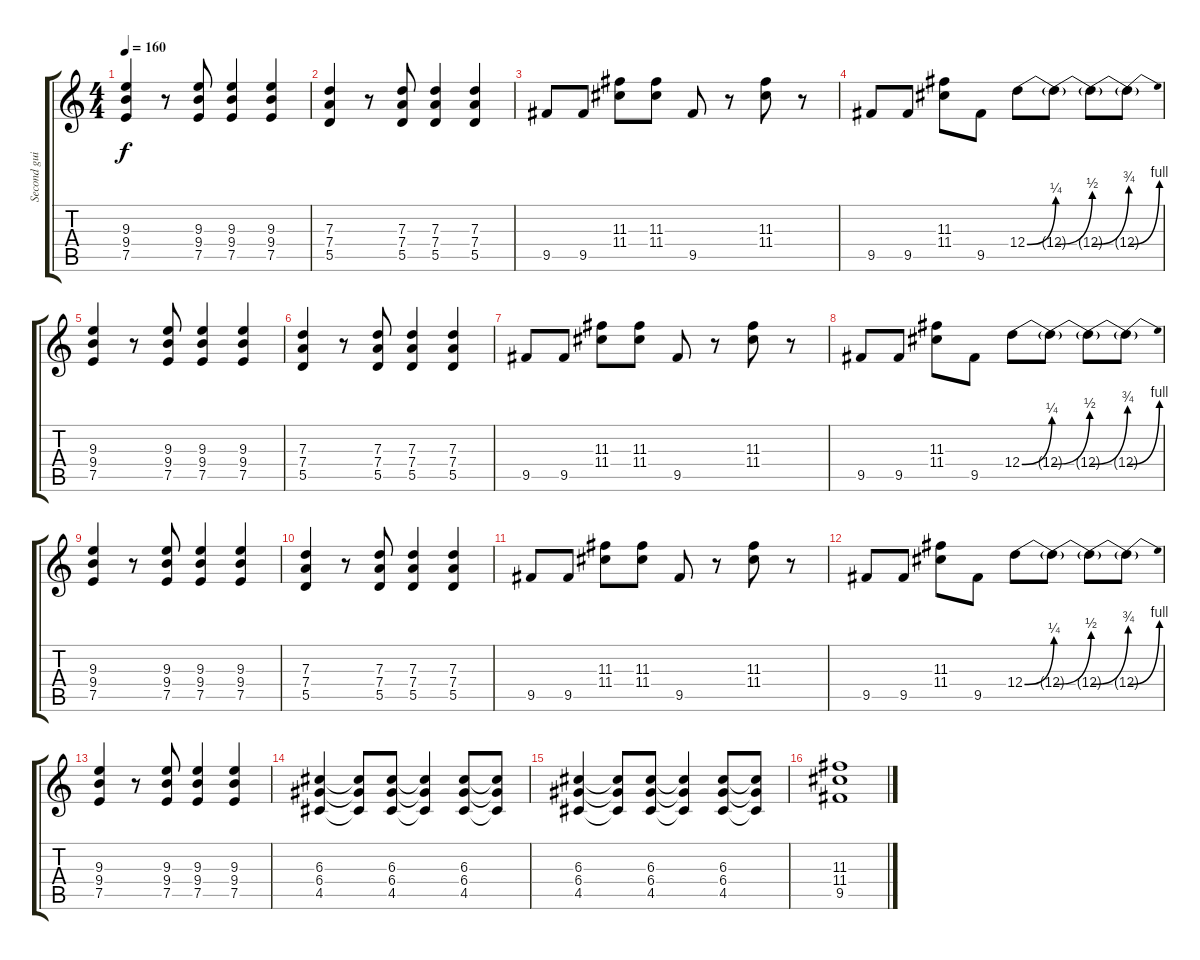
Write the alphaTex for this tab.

\track ("Second guitar" "Second gui") {instrument electricguitarclean}
\staff {score tabs}
\tuning (E4 B3 G3 D3 A2 E2) {hide}
\ts (4 4)
\tempo 160
\clef g2
\ks c
(9.3 9.4 7.5).4{dy f} r.8 (9.3 9.4 7.5).8 (9.3 9.4 7.5).4 (9.3 9.4 7.5).4 |
(7.3 7.4 5.5).4 r.8 (7.3 7.4 5.5).8 (7.3 7.4 5.5).4 (7.3 7.4 5.5).4 |
9.5.8 9.5.8 (11.3 11.4).8 (11.3 11.4).8 9.5.8 r.8 (11.3 11.4).8 r.8 |
9.5.8 9.5.8 (11.3 11.4).8 9.5.8 12.4{be (bend 0 0 60 1)}.8 12.4{be (bend 0 0 60 2) t}.8 12.4{be (bend 0 0 60 3) t}.8 12.4{be (bend 0 0 60 4) t}.8 |
(9.3 9.4 7.5).4 r.8 (9.3 9.4 7.5).8 (9.3 9.4 7.5).4 (9.3 9.4 7.5).4 |
(7.3 7.4 5.5).4 r.8 (7.3 7.4 5.5).8 (7.3 7.4 5.5).4 (7.3 7.4 5.5).4 |
9.5.8 9.5.8 (11.3 11.4).8 (11.3 11.4).8 9.5.8 r.8 (11.3 11.4).8 r.8 |
9.5.8 9.5.8 (11.3 11.4).8 9.5.8 12.4{be (bend 0 0 60 1)}.8 12.4{be (bend 0 0 60 2) t}.8 12.4{be (bend 0 0 60 3) t}.8 12.4{be (bend 0 0 60 4) t}.8 |
(9.3 9.4 7.5).4 r.8 (9.3 9.4 7.5).8 (9.3 9.4 7.5).4 (9.3 9.4 7.5).4 |
(7.3 7.4 5.5).4 r.8 (7.3 7.4 5.5).8 (7.3 7.4 5.5).4 (7.3 7.4 5.5).4 |
9.5.8 9.5.8 (11.3 11.4).8 (11.3 11.4).8 9.5.8 r.8 (11.3 11.4).8 r.8 |
9.5.8 9.5.8 (11.3 11.4).8 9.5.8 12.4{be (bend 0 0 60 1)}.8 12.4{be (bend 0 0 60 2) t}.8 12.4{be (bend 0 0 60 3) t}.8 12.4{be (bend 0 0 60 4) t}.8 |
(9.3 9.4 7.5).4 r.8 (9.3 9.4 7.5).8 (9.3 9.4 7.5).4 (9.3 9.4 7.5).4 |
(6.3 6.4 4.5).4 (6.3{t} 6.4{t} 4.5{t}).8 (6.3 6.4 4.5).8 (6.3{t} 6.4{t} 4.5{t}).4 (6.3 6.4 4.5).8 (6.3{t} 6.4{t} 4.5{t}).8 |
(6.3 6.4 4.5).4 (6.3{t} 6.4{t} 4.5{t}).8 (6.3 6.4 4.5).8 (6.3{t} 6.4{t} 4.5{t}).4 (6.3 6.4 4.5).8 (6.3{t} 6.4{t} 4.5{t}).8 |
(11.3 11.4 9.5).1
